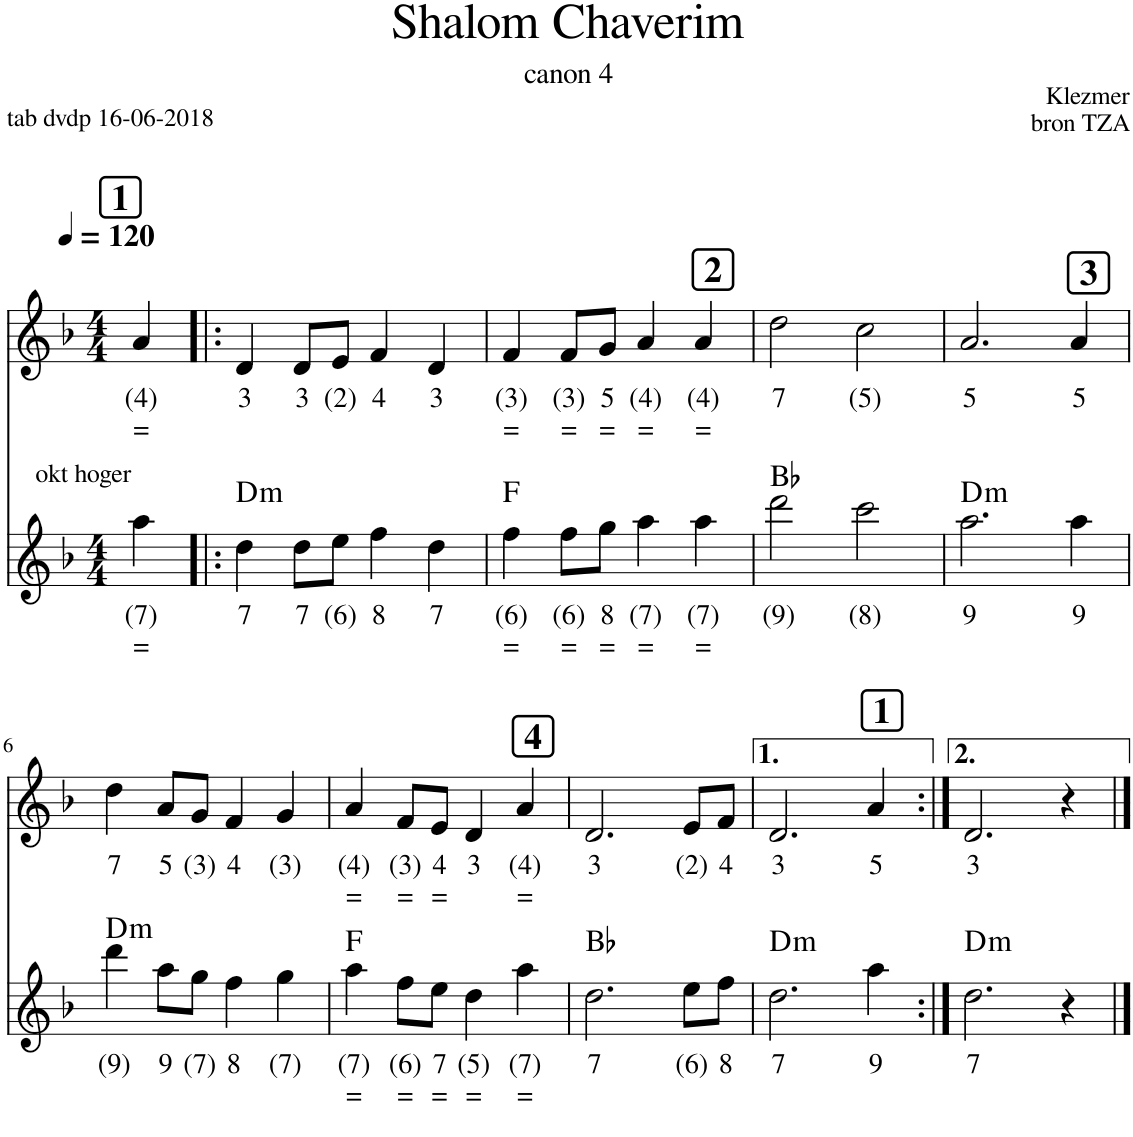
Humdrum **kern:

**kern	**text	**text	**harte	**kern	**text	**text
*part2	*part2	*part2	*part2	*part1	*part1	*part1
*staff2	*staff2	*staff2	*	*staff1	*staff1	*staff1
*I"Stem	*	*	*	*I"Stem	*	*
*clefG2	*	*	*	*clefG2	*	*
*k[b-]	*	*	*	*k[b-]	*	*
*M4/4	*	*	*	*M4/4	*	*
*MM120	*	*	*	*MM120	*	*
!!LO:REH:place=s1:a:B:cj:fs=14:t=1
=1	=1	=1	=1	=1	=1	=1
!LO:TX:a:t=okt hoger	!	!	!	!	!	!
!	!LO:LY:b	!LO:LY:b	!	!	!LO:LY:b	!LO:LY:b
4aa\	(7)	=	.	4a/	(4)	=
=2!|:	=2!|:	=2!|:	=2!|:	=2!|:	=2!|:	=2!|:
!	!LO:LY:b	!	!LO:H:kt=m	!	!LO:LY:b	!
4dd\	7	.	D:min	4d/	3	.
!	!LO:LY:b	!	!	!	!LO:LY:b	!
8dd\L	7	.	.	8d/L	3	.
!	!LO:LY:b	!	!	!	!LO:LY:b	!
8ee\J	(6)	.	.	8e/J	(2)	.
!	!LO:LY:b	!	!	!	!LO:LY:b	!
4ff\	8	.	.	4f/	4	.
!	!LO:LY:b	!	!	!	!LO:LY:b	!
4dd\	7	.	.	4d/	3	.
!!LO:REH:place=s1:a:B:cj:fs=14:t=2:qo=3
=3	=3	=3	=3	=3	=3	=3
!	!LO:LY:b	!LO:LY:b	!	!	!LO:LY:b	!LO:LY:b
4ff\	(6)	=	F:maj	4f/	(3)	=
!	!LO:LY:b	!LO:LY:b	!	!	!LO:LY:b	!LO:LY:b
8ff\L	(6)	=	.	8f/L	(3)	=
!	!LO:LY:b	!LO:LY:b	!	!	!LO:LY:b	!LO:LY:b
8gg\J	8	=	.	8g/J	5	=
!	!LO:LY:b	!LO:LY:b	!	!	!LO:LY:b	!LO:LY:b
4aa\	(7)	=	.	4a/	(4)	=
!	!LO:LY:b	!LO:LY:b	!	!	!LO:LY:b	!LO:LY:b
4aa\	(7)	=	.	4a/	(4)	=
=4	=4	=4	=4	=4	=4	=4
!	!LO:LY:b	!	!	!	!LO:LY:b	!
2ddd\	(9)	.	Bb:maj	2dd\	7	.
!	!LO:LY:b	!	!	!	!LO:LY:b	!
2ccc\	(8)	.	.	2cc\	(5)	.
!!LO:REH:place=s1:a:B:cj:fs=14:t=3:qo=3
=5	=5	=5	=5	=5	=5	=5
!	!LO:LY:b	!	!LO:H:kt=m	!	!LO:LY:b	!
2.aa\	9	.	D:min	2.a/	5	.
!	!LO:LY:b	!	!	!	!LO:LY:b	!
4aa\	9	.	.	4a/	5	.
!!LO:LB:g=z
=6	=6	=6	=6	=6	=6	=6
!	!LO:LY:b	!	!LO:H:kt=m	!	!LO:LY:b	!
4ddd\	(9)	.	D:min	4dd\	7	.
!	!LO:LY:b	!	!	!	!LO:LY:b	!
8aa\L	9	.	.	8a/L	5	.
!	!LO:LY:b	!	!	!	!LO:LY:b	!
8gg\J	(7)	.	.	8g/J	(3)	.
!	!LO:LY:b	!	!	!	!LO:LY:b	!
4ff\	8	.	.	4f/	4	.
!	!LO:LY:b	!	!	!	!LO:LY:b	!
4gg\	(7)	.	.	4g/	(3)	.
!!LO:REH:place=s1:a:B:cj:fs=14:t=4:qo=3
=7	=7	=7	=7	=7	=7	=7
!	!LO:LY:b	!LO:LY:b	!	!	!LO:LY:b	!LO:LY:b
4aa\	(7)	=	F:maj	4a/	(4)	=
!	!LO:LY:b	!LO:LY:b	!	!	!LO:LY:b	!LO:LY:b
8ff\L	(6)	=	.	8f/L	(3)	=
!	!LO:LY:b	!LO:LY:b	!	!	!LO:LY:b	!LO:LY:b
8ee\J	7	=	.	8e/J	4	=
!	!LO:LY:b	!LO:LY:b	!	!	!LO:LY:b	!
4dd\	(5)	=	.	4d/	3	.
!	!LO:LY:b	!LO:LY:b	!	!	!LO:LY:b	!LO:LY:b
4aa\	(7)	=	.	4a/	(4)	=
=8	=8	=8	=8	=8	=8	=8
!	!LO:LY:b	!	!	!	!LO:LY:b	!
2.dd\	7	.	Bb:maj	2.d/	3	.
!	!LO:LY:b	!	!	!	!LO:LY:b	!
8ee\L	(6)	.	.	8e/L	(2)	.
!	!LO:LY:b	!	!	!	!LO:LY:b	!
8ff\J	8	.	.	8f/J	4	.
!!LO:REH:place=s1:a:B:cj:fs=14:t=1:qo=3
=9	=9	=9	=9	=9	=9	=9
!	!LO:LY:b	!	!LO:H:kt=m	!	!LO:LY:b	!
2.dd\	7	.	D:min	2.d/	3	.
!	!LO:LY:b	!	!	!	!LO:LY:b	!
4aa\	9	.	.	4a/	5	.
=10:|!	=10:|!	=10:|!	=10:|!	=10:|!	=10:|!	=10:|!
!	!LO:LY:b	!	!LO:H:kt=m	!	!LO:LY:b	!
2.dd\	7	.	D:min	2.d/	3	.
4r	.	.	.	4r	.	.
==	==	==	==	==	==	==
*-	*-	*-	*-	*-	*-	*-
